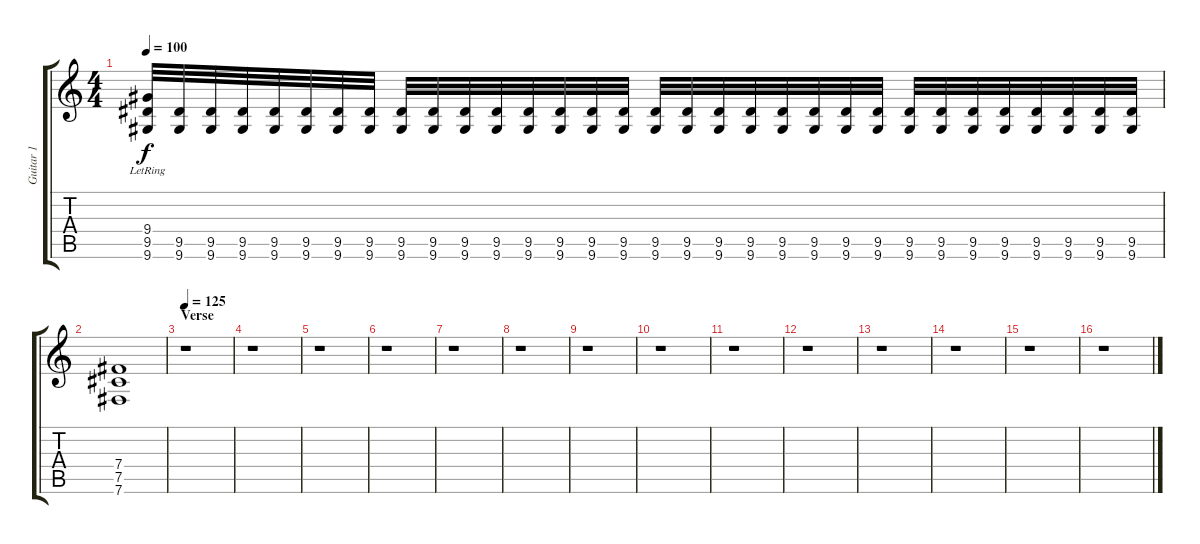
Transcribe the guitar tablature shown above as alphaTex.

\track ("Guitar 1" "Guitar 1") {instrument distortionguitar}
\staff {score tabs}
\tuning (Db4 Ab3 E3 B2 Gb2 B1) {hide}
\ts (4 4)
\tempo 100
\clef g2
\ks c
(9.4{lr} 9.5 9.6).32{dy f} (9.5 9.6).32 (9.5 9.6).32 (9.5 9.6).32 (9.5 9.6).32 (9.5 9.6).32 (9.5 9.6).32 (9.5 9.6).32 (9.5 9.6).32 (9.5 9.6).32 (9.5 9.6).32 (9.5 9.6).32 (9.5 9.6).32 (9.5 9.6).32 (9.5 9.6).32 (9.5 9.6).32 (9.5 9.6).32 (9.5 9.6).32 (9.5 9.6).32 (9.5 9.6).32 (9.5 9.6).32 (9.5 9.6).32 (9.5 9.6).32 (9.5 9.6).32 (9.5 9.6).32 (9.5 9.6).32 (9.5 9.6).32 (9.5 9.6).32 (9.5 9.6).32 (9.5 9.6).32 (9.5 9.6).32 (9.5 9.6).32 |
(7.4 7.5 7.6).1 |
\section ("" "Verse")
\tempo 125
r.1 |
r.1 |
r.1 |
r.1 |
r.1 |
r.1 |
r.1 |
r.1 |
r.1 |
r.1 |
r.1 |
r.1 |
r.1 |
r.1
